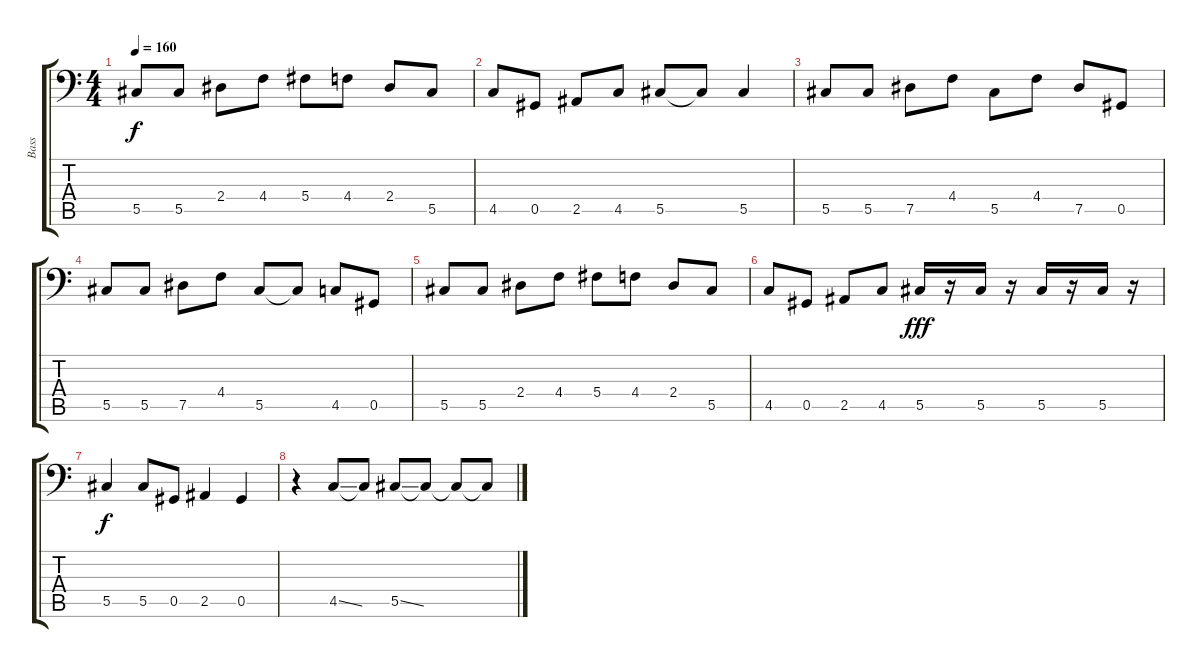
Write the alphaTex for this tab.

\track ("Bass" "Bass") {instrument electricbassfinger}
\staff {score tabs}
\tuning (Eb3 Bb2 Gb2 Db2 Ab1 Db1) {hide}
\ts (4 4)
\tempo 160
\clef f4
\ks c
5.5.8{dy f} 5.5.8 2.4.8 4.4.8 5.4.8 4.4.8 2.4.8 5.5.8 |
4.5.8 0.5.8 2.5.8 4.5.8 5.5.8 5.5{t}.8 5.5.4 |
5.5.8 5.5.8 7.5.8 4.4.8 5.5.8 4.4.8 7.5.8 0.5.8 |
5.5.8 5.5.8 7.5.8 4.4.8 5.5.8 5.5{t}.8 4.5.8 0.5.8 |
5.5.8 5.5.8 2.4.8 4.4.8 5.4.8 4.4.8 2.4.8 5.5.8 |
4.5.8 0.5.8 2.5.8 4.5.8 5.5.16{dy fff} r.16 5.5.16 r.16 5.5.16 r.16 5.5.16 r.16 |
5.5.4{dy f} 5.5.8 0.5.8 2.5.4 0.5.4 |
r.4 4.5{ss}.8 4.5{t}.8 5.5{ss}.8 5.5{t}.8 5.5{t}.8 5.5{t}.8
